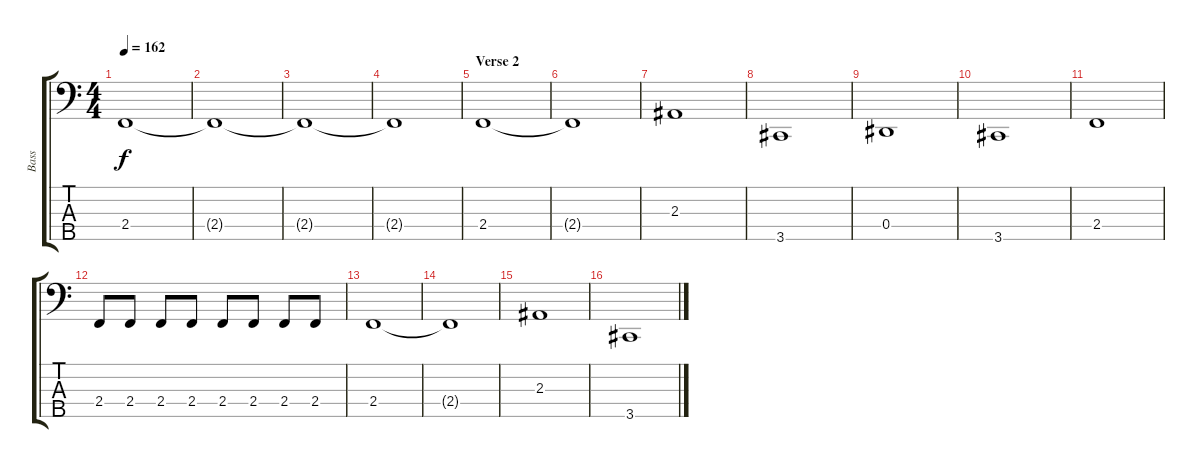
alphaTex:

\track ("Bass" "Bass") {instrument electricbasspick}
\staff {score tabs}
\tuning (Gb2 Db2 Ab1 Eb1 Bb0) {hide}
\ts (4 4)
\tempo 162
\clef f4
\ks c
2.4.1{dy f} |
2.4{t}.1 |
2.4{t}.1 |
2.4{t}.1 |
\section ("" "Verse 2")
2.4.1 |
2.4{t}.1 |
2.3.1 |
3.5.1 |
0.4.1 |
3.5.1 |
2.4.1 |
2.4.8 2.4.8 2.4.8 2.4.8 2.4.8 2.4.8 2.4.8 2.4.8 |
2.4.1 |
2.4{t}.1 |
2.3.1 |
3.5.1
